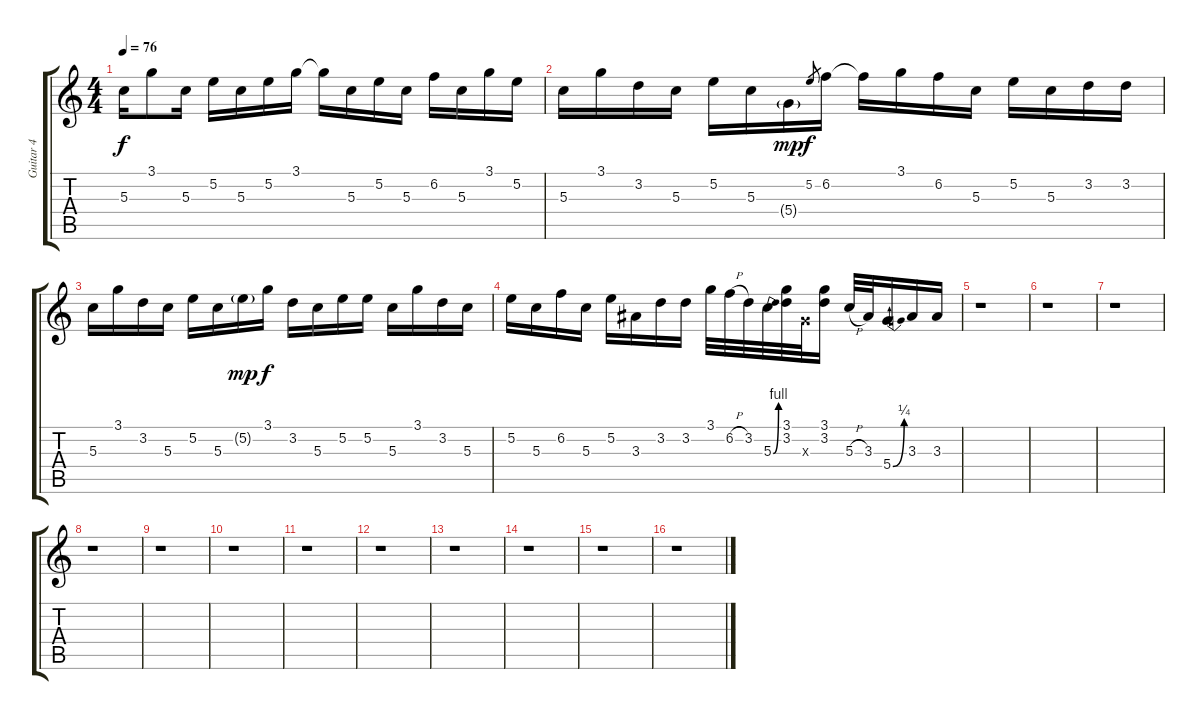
\track ("Guitar 4" "Guitar 4") {instrument distortionguitar}
\staff {score tabs}
\tuning (E4 B3 G3 D3 A2 E2) {hide}
\ts (4 4)
\tempo 76
\clef g2
\ks c
5.3.16{dy f} 3.1.8 5.3.16 5.2.16 5.3.16 5.2.16 3.1.16 3.1{t}.16 5.3.16 5.2.16 5.3.16 6.2.16 5.3.16 3.1.16 5.2.16 |
5.3.16 3.1.16 3.2.16 5.3.16 5.2.16 5.3.16 5.4{g}.16{dy mp} 5.2.8{gr dy f} 6.2.16 6.2{t}.16 3.1.16 6.2.16 5.3.16 5.2.16 5.3.16 3.2.16 3.2.16 |
5.3.16 3.1.16 3.2.16 5.3.16 5.2.16 5.3.16 5.2{g}.16{dy mp} 3.1.16{dy f} 3.2.16 5.3.16 5.2.16 5.2.16 5.3.16 3.1.16 3.2.16 5.3.16 |
5.2.16 5.3.16 6.2.16 5.3.16 5.2.16 3.3.16 3.2.16 3.2.16 3.1.32 6.2{h}.32 3.2.32 5.3{be (bend 0 0 60 4)}.32 (3.1 3.2).32 0.3{x}.32 (3.1 3.2).16 5.3{h}.32 3.3.32 5.4{be (bend 0 0 60 1)}.16 3.3.16 3.3.16 |
r.1 |
r.1 |
r.1 |
r.1 |
r.1 |
r.1 |
r.1 |
r.1 |
r.1 |
r.1 |
r.1 |
r.1
